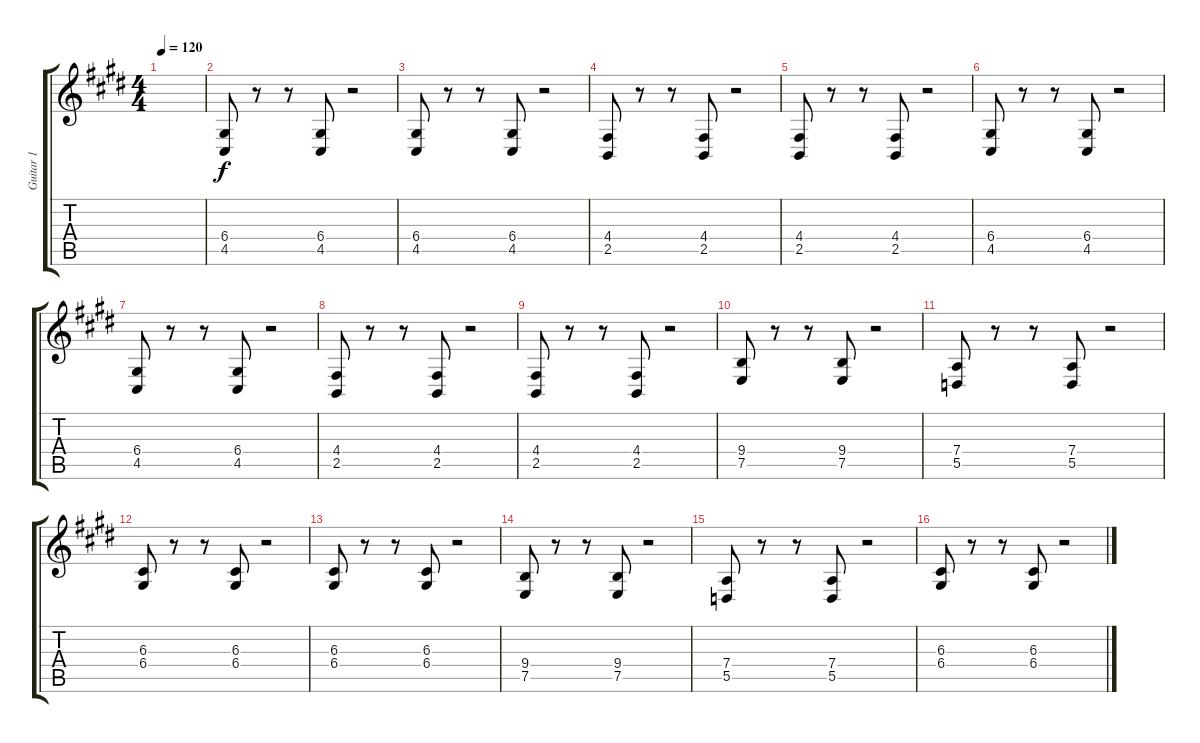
\track ("Guitar 1" "Guitar 1") {instrument lead2sawtooth}
\staff {score tabs}
\tuning (E4 B3 G3 D3 A2 E2) {hide}
\ts (4 4)
\tempo 120
\clef g2
\ks e
|
(6.4 4.5).8 r.8 r.8 (6.4 4.5).8 r.2 |
(6.4 4.5).8 r.8 r.8 (6.4 4.5).8 r.2 |
(4.4 2.5).8 r.8 r.8 (4.4 2.5).8 r.2 |
(4.4 2.5).8 r.8 r.8 (4.4 2.5).8 r.2 |
(6.4 4.5).8 r.8 r.8 (6.4 4.5).8 r.2 |
(6.4 4.5).8 r.8 r.8 (6.4 4.5).8 r.2 |
(4.4 2.5).8 r.8 r.8 (4.4 2.5).8 r.2 |
(4.4 2.5).8 r.8 r.8 (4.4 2.5).8 r.2 |
(9.4 7.5).8 r.8 r.8 (9.4 7.5).8 r.2 |
(7.4 5.5).8 r.8 r.8 (7.4 5.5).8 r.2 |
(6.3 6.4).8 r.8 r.8 (6.3 6.4).8 r.2 |
(6.3 6.4).8 r.8 r.8 (6.3 6.4).8 r.2 |
(9.4 7.5).8 r.8 r.8 (9.4 7.5).8 r.2 |
(7.4 5.5).8 r.8 r.8 (7.4 5.5).8 r.2 |
(6.3 6.4).8 r.8 r.8 (6.3 6.4).8 r.2
